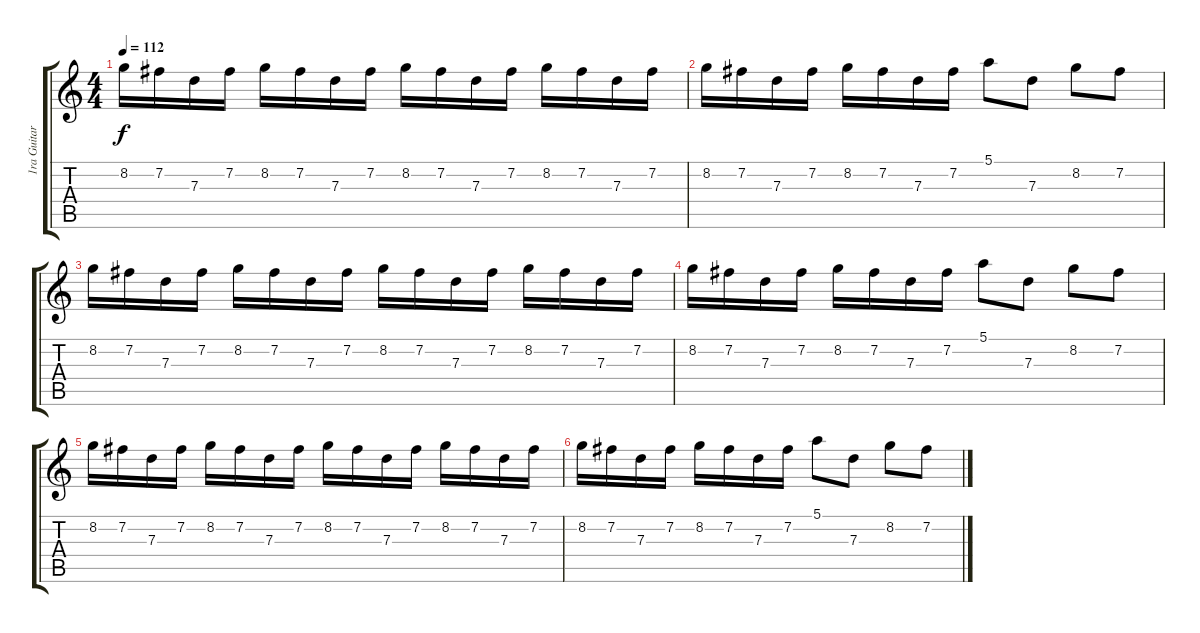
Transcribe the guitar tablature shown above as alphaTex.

\track ("1ra Guitarra" "1ra Guitar") {instrument electricguitarclean}
\staff {score tabs}
\tuning (E4 B3 G3 D3 A2 E2) {hide}
\ts (4 4)
\tempo 112
\clef g2
\ks c
8.2.16{dy f} 7.2.16 7.3.16 7.2.16 8.2.16 7.2.16 7.3.16 7.2.16 8.2.16 7.2.16 7.3.16 7.2.16 8.2.16 7.2.16 7.3.16 7.2.16 |
8.2.16 7.2.16 7.3.16 7.2.16 8.2.16 7.2.16 7.3.16 7.2.16 5.1.8 7.3.8 8.2.8 7.2.8 |
8.2.16 7.2.16 7.3.16 7.2.16 8.2.16 7.2.16 7.3.16 7.2.16 8.2.16 7.2.16 7.3.16 7.2.16 8.2.16 7.2.16 7.3.16 7.2.16 |
8.2.16 7.2.16 7.3.16 7.2.16 8.2.16 7.2.16 7.3.16 7.2.16 5.1.8 7.3.8 8.2.8 7.2.8 |
8.2.16 7.2.16 7.3.16 7.2.16 8.2.16 7.2.16 7.3.16 7.2.16 8.2.16 7.2.16 7.3.16 7.2.16 8.2.16 7.2.16 7.3.16 7.2.16 |
8.2.16 7.2.16 7.3.16 7.2.16 8.2.16 7.2.16 7.3.16 7.2.16 5.1.8 7.3.8 8.2.8 7.2.8
